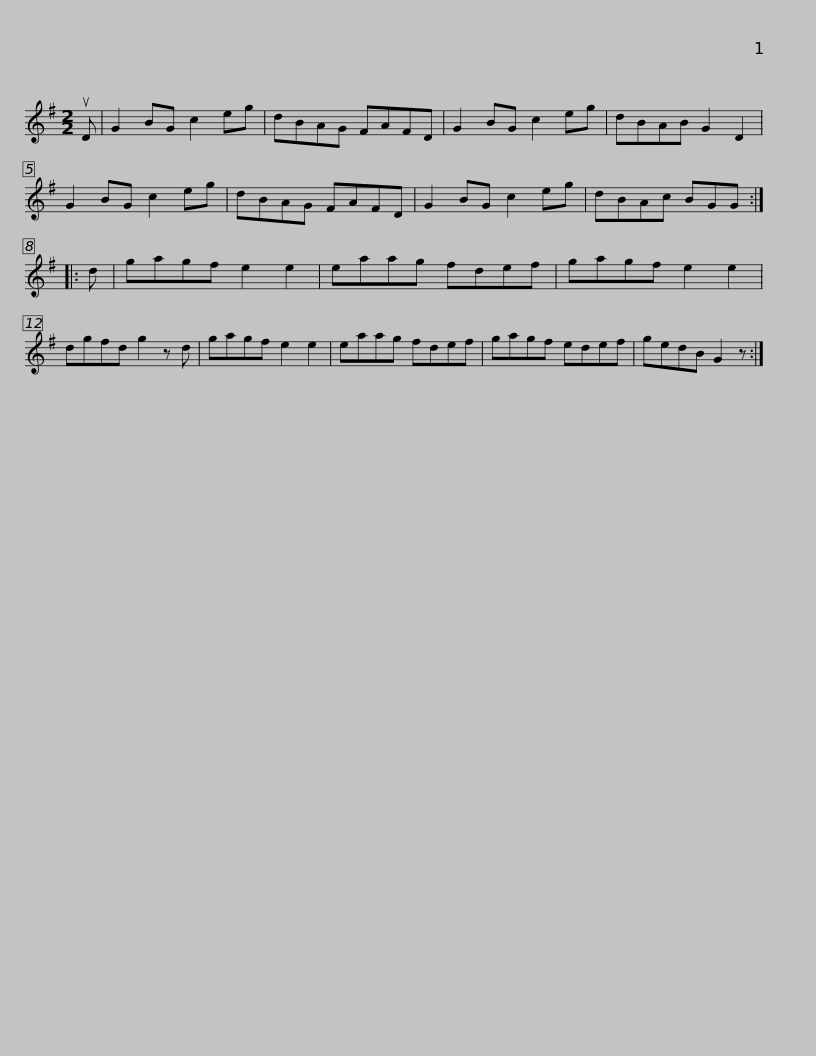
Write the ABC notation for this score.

X:1
L:1/8
M:2/2
I:linebreak $
K:G
V:1 treble
V:1
 uD | G2 BG c2 eg | dBAG FAFD | G2 BG c2 eg | dBAB G2 D2 | %5
 G2 BG c2 eg | dBAG FAFD |$ G2 BG c2 eg | dBAc BGG :: d | %10
 gagf e2 e2 | eaag fdef | gagf e2 e2 | dgfd g2 z d |$ gagf e2 e2 | %15
 eaag fdef | gagf edef | gedB G2 z :| %18
